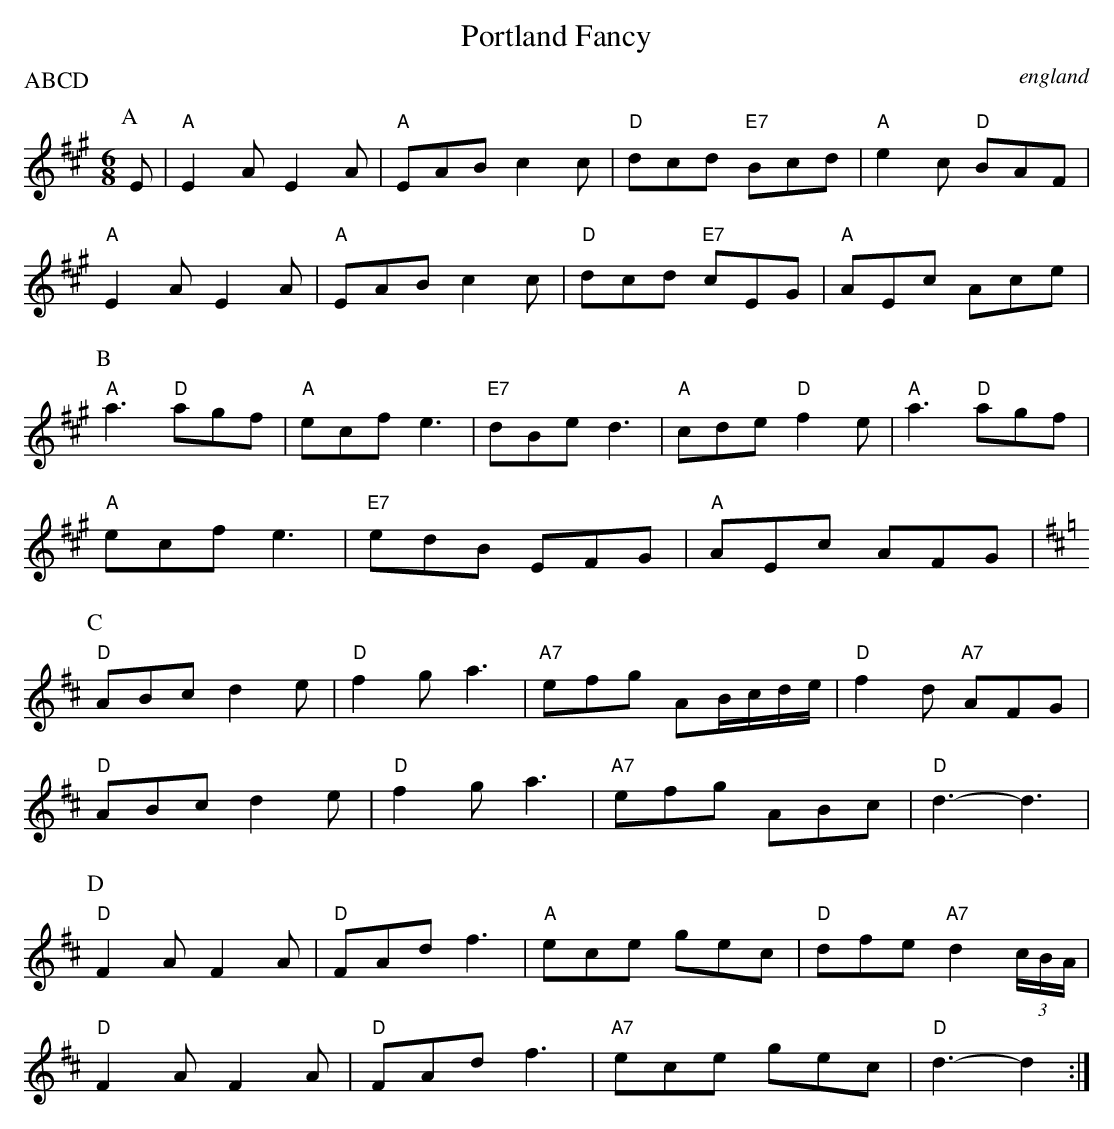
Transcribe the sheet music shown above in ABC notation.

X:1
T:Portland Fancy
O:england
P:ABCD
M:6/8
K:A
P:A
E|"A"E2A E2A|"A"EAB c2c|"D"dcd "E7"Bcd|"A"e2c "D"BAF|
"A"E2A E2A|"A"EAB c2c|"D"dcd "E7"cEG|"A"AEc Ace|
P:B
"A"a3 "D"agf|"A"ecf e3|"E7"dBe d3|"A"cde "D"f2e|"A"a3 "D"agf|
"A"ecf e3|"E7"edB EFG|"A"AEc AFG|\
K:D
"D"
P:C
ABc d2e|"D"f2g a3|"A7"efg AB/2c/2d/2e/2|"D"f2d "A7"AFG|
K:D
"D"ABc d2e|"D"f2g a3|"A7"efg ABc|"D"d3 -d3|"D"
P:D
F2A F2A|"D"FAd f3|"A"ece gec|"D"dfe "A7"d2(3c/2B/2A/2|
"D"F2A F2A|"D"FAd f3|"A7"ece gec|"D"d3 -d2:|
